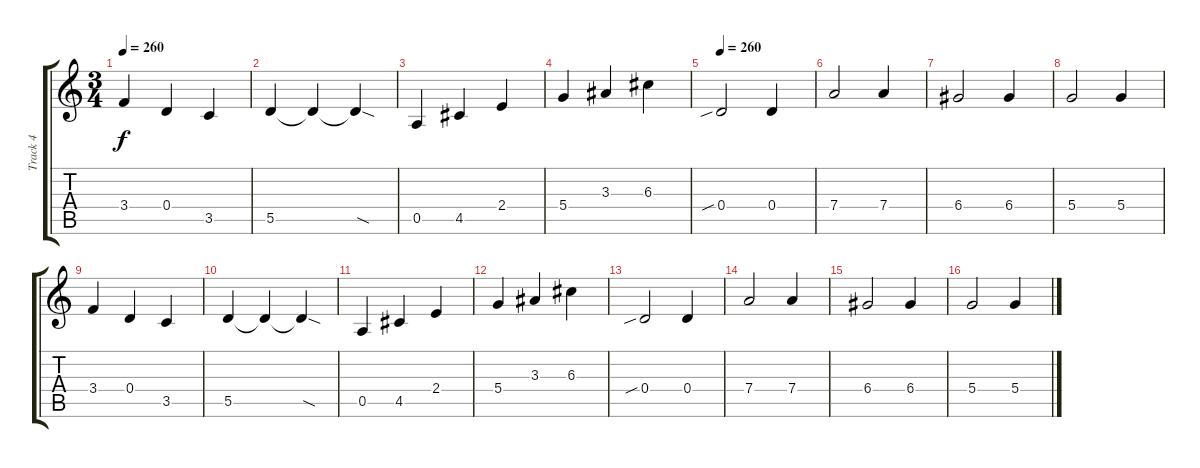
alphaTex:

\track ("Track 4" "Track 4") {instrument distortionguitar}
\staff {score tabs}
\tuning (E4 B3 G3 D3 A2 D2) {hide}
\ts (3 4)
\tempo 260
\clef g2
\ks c
3.4.4{dy f} 0.4.4 3.5.4 |
5.5.4 5.5{t}.4 5.5{sod t}.4 |
0.5.4 4.5.4 2.4.4 |
5.4.4 3.3.4 6.3.4 |
\tempo 260
0.4{sib}.2 0.4.4 |
7.4.2 7.4.4 |
6.4.2 6.4.4 |
5.4.2 5.4.4 |
3.4.4 0.4.4 3.5.4 |
5.5.4 5.5{t}.4 5.5{sod t}.4 |
0.5.4 4.5.4 2.4.4 |
5.4.4 3.3.4 6.3.4 |
0.4{sib}.2 0.4.4 |
7.4.2 7.4.4 |
6.4.2 6.4.4 |
5.4.2 5.4.4
